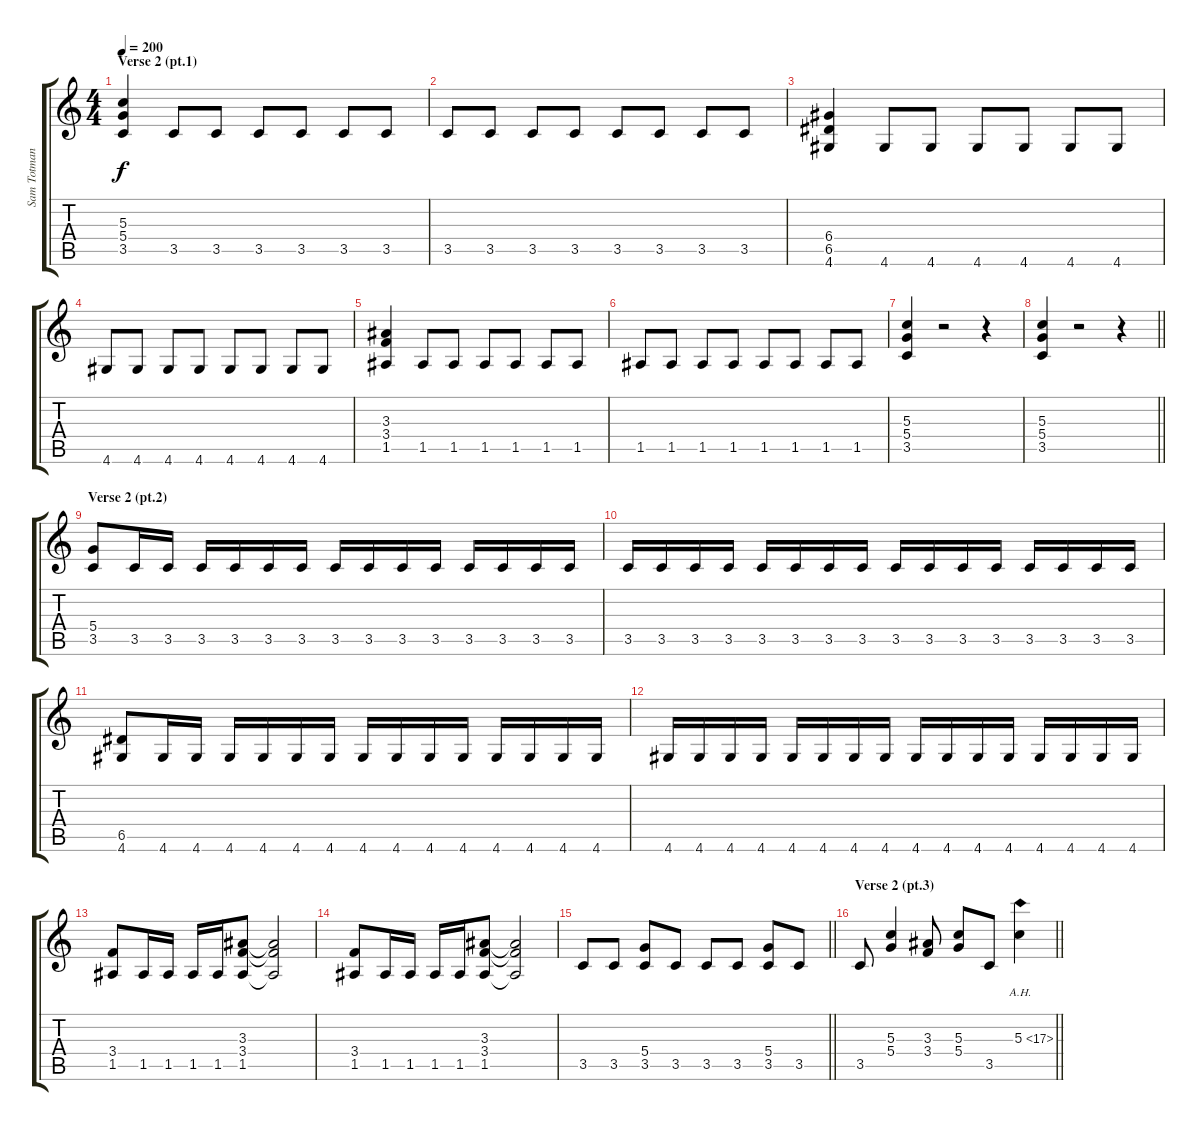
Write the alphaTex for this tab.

\track ("Sam Totman (Rythm Guitar)" "Sam Totman") {instrument distortionguitar}
\staff {score tabs}
\tuning (E4 B3 G3 D3 A2 E2) {hide}
\ts (4 4)
\section ("" "Verse 2 (pt.1)")
\tempo 200
\clef g2
\ks aminor
(5.3 5.4 3.5).4{dy f} 3.5.8 3.5.8 3.5.8 3.5.8 3.5.8 3.5.8 |
3.5.8 3.5.8 3.5.8 3.5.8 3.5.8 3.5.8 3.5.8 3.5.8 |
(6.4 6.5 4.6).4 4.6.8 4.6.8 4.6.8 4.6.8 4.6.8 4.6.8 |
4.6.8 4.6.8 4.6.8 4.6.8 4.6.8 4.6.8 4.6.8 4.6.8 |
(3.3 3.4 1.5).4 1.5.8 1.5.8 1.5.8 1.5.8 1.5.8 1.5.8 |
1.5.8 1.5.8 1.5.8 1.5.8 1.5.8 1.5.8 1.5.8 1.5.8 |
(5.3 5.4 3.5).4 r.2 r.4 |
\barLineRight lightlight
(5.3 5.4 3.5).4 r.2 r.4 |
\section ("" "Verse 2 (pt.2)")
(5.4 3.5).8 3.5.16 3.5.16 3.5.16 3.5.16 3.5.16 3.5.16 3.5.16 3.5.16 3.5.16 3.5.16 3.5.16 3.5.16 3.5.16 3.5.16 |
3.5.16 3.5.16 3.5.16 3.5.16 3.5.16 3.5.16 3.5.16 3.5.16 3.5.16 3.5.16 3.5.16 3.5.16 3.5.16 3.5.16 3.5.16 3.5.16 |
(6.5 4.6).8 4.6.16 4.6.16 4.6.16 4.6.16 4.6.16 4.6.16 4.6.16 4.6.16 4.6.16 4.6.16 4.6.16 4.6.16 4.6.16 4.6.16 |
4.6.16 4.6.16 4.6.16 4.6.16 4.6.16 4.6.16 4.6.16 4.6.16 4.6.16 4.6.16 4.6.16 4.6.16 4.6.16 4.6.16 4.6.16 4.6.16 |
(3.4 1.5).8 1.5.16 1.5.16 1.5.16 1.5.16 (3.3 3.4 1.5).8 (3.3{t} 3.4{t} 1.5{t}).2 |
(3.4 1.5).8 1.5.16 1.5.16 1.5.16 1.5.16 (3.3 3.4 1.5).8 (3.3{t} 3.4{t} 1.5{t}).2 |
\barLineRight lightlight
3.5.8 3.5.8 (5.4 3.5).8 3.5.8 3.5.8 3.5.8 (5.4 3.5).8 3.5.8 |
\section ("" "Verse 2 (pt.3)")
\barLineRight lightlight
3.5.8 (5.3 5.4).4 (3.3 3.4).8 (5.3 5.4).8 3.5.8 5.3{ah 12}.4
